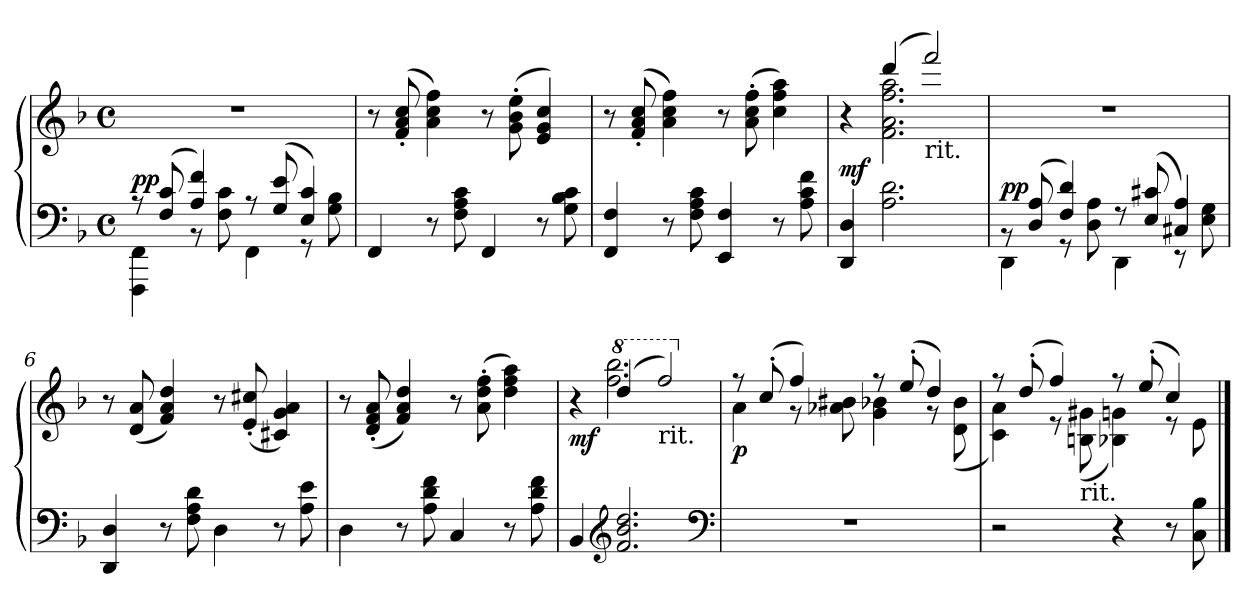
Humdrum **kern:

**kern	**kern	**dynam
*part1	*part1	*part1
*staff2	*staff1	*staff1/2
*clefF4	*clefG2	*
*k[b-]	*k[b-]	*
*M4/4	*M4/4	*
*met(c)	*met(c)	*
=1	=1	=1
*^	*	*
!	!	!	!LO:DY:a=2
8r	4FFF\ 4FF\	1r	pp
(>8F/ 8c/	.	.	.
4A/ 4f/)	8r	.	.
.	8F\ 8c\	.	.
8r	4FF\	.	.
(>8G/ 8e/	.	.	.
4E/ 4c/)	8r	.	.
.	8G\ 8B-\	.	.
*v	*v	*	*
=2	=2	=2
4FF/	8r	.
.	(>8f'/ 8a'/ 8cc'/	.
8r	4a\ 4cc\ 4ff\)	.
8F\ 8A\ 8c\	.	.
4FF/	8r	.
.	(>8g'\ 8b-'\ 8ee'\	.
8r	4e/ 4g/ 4cc/)	.
8G\ 8B-\ 8c\	.	.
=3	=3	=3
4FF/ 4F/	8r	.
.	(>8f'/ 8a'/ 8cc'/	.
8r	4a\ 4cc\ 4ff\)	.
8F\ 8A\ 8c\	.	.
4EE/ 4F/	8r	.
.	(>8a'\ 8cc'\ 8ff'\	.
8r	4cc\ 4ff\ 4aa\)	.
8A\ 8c\ 8f\	.	.
=4	=4	=4
*	*^	*
!	!	!	!LO:DY:a=2
4DD/ 4D/	4r	4ryy	mf
2.A\ 2.d\	(>4ddd/	2.f\ 2.a\ 2.ff\ 2.aa\	.
!	!LO:TX:b:t=rit.	!	!
.	2fff/)	.	.
*	*v	*v	*
!!LO:LB:g=z
=5	=5	=5
*^	*	*
!	!	!	!LO:DY:a=2
8rBB	4DD\	1r	pp
(>8D/ 8A/	.	.	.
4F/ 4d/)	8r	.	.
.	8D\ 8A\	.	.
8r	4DD\	.	.
(>8E/ 8c#X/	.	.	.
4C#X/ 4A/)	8r	.	.
.	8E\ 8G\	.	.
*v	*v	*	*
=6	=6	=6
4DD/ 4D/	8r	.
.	(>8d/ 8a/	.
8r	4f/ 4a/ 4dd/)	.
8F\ 8A\ 8d\	.	.
4D\	8r	.
.	(>8e'>/ 8cc#X'>/	.
8r	4c#X/ 4g/ 4a/)	.
8A\ 8e\	.	.
=7	=7	=7
4D\	8r	.
.	(>8d'/ 8f'/ 8a'/	.
8r	4f/ 4a/ 4dd/)	.
8A\ 8d\ 8f\	.	.
4C/	8r	.
.	(>8a'\ 8dd'\ 8ff'\	.
8r	4dd\ 4ff\ 4aa\)	.
8A\ 8d\ 8f\	.	.
=8	=8	=8
*	*^	*
!	!	!	!LO:DY:b
4BB-/	4r	4ryy	mf
*clefG2	*	*	*
*	*8va	*	*
2.f/ 2.b-/ 2.dd/	(>4ddd/	2.fff\ 2.bbb-\	.
!	!LO:TX:b:t=rit.	!	!
.	2fff/)	.	.
*clefF4	*	*	*
!!LO:LB:g=z	!!
=9	=9	=9	=9
*	*X8va	*	*
!	!	!	!LO:DY:b
1r	8r	4a\	p
.	(>8cc'/	.	.
.	4ff/)	8r	.
.	.	8a-X\ 8b#X\	.
.	8r	4g\ 4b-X\	.
.	(>8ee'/	.	.
.	4dd/)	8r	.
.	.	(<8d\ 8b-\	.
=10	=10	=10	=10
!	!	!	!LO:DY:b
2r	8r	4c\ 4a\)	cresc.
.	(>8dd'/	.	.
.	4ff/)	8r	.
!	!	!LO:TX:b:t=rit.	!
.	.	(<8Bn\ 8g#X\	.
4r	8r	4B-X\ 4gn\)	.
.	(>8ee'/	.	.
8r	4cc/)	8r	.
8C\ 8B-\	.	8e\	.
*	*v	*v	*
==	==	==
*-	*-	*-
